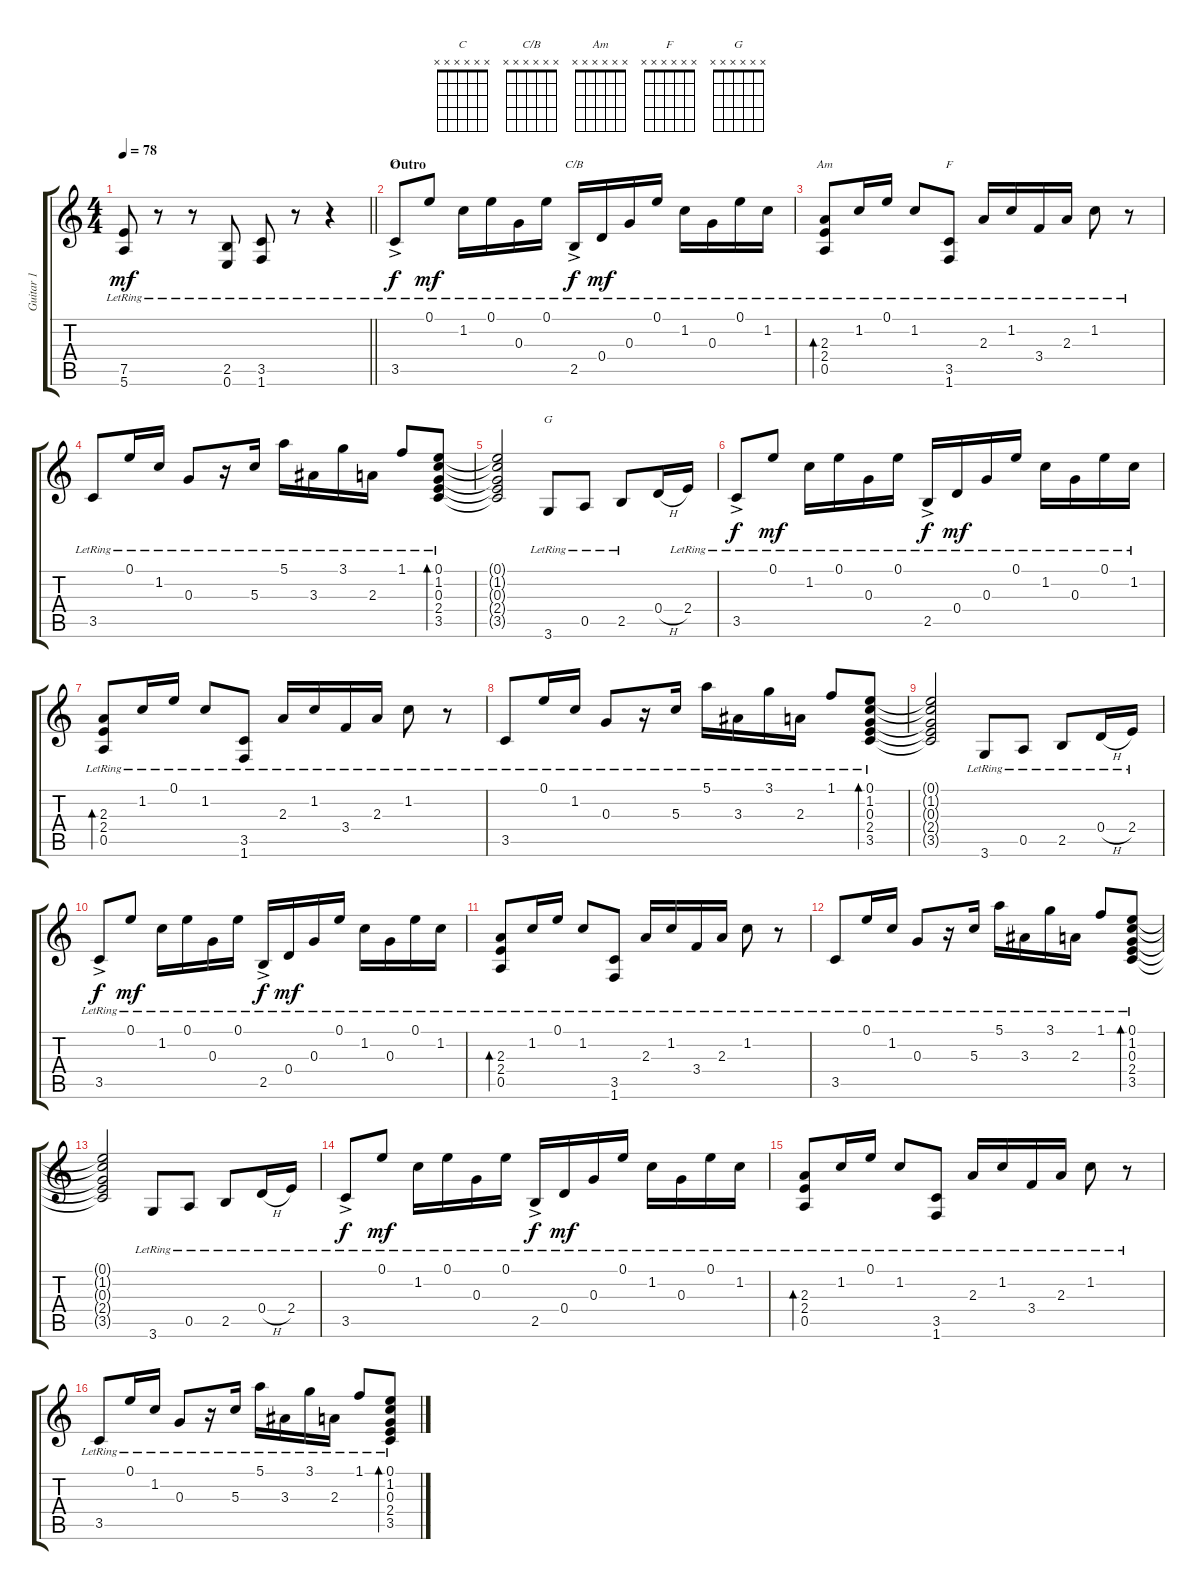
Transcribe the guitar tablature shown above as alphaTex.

\track ("Guitar 1" "Guitar 1") {instrument electricguitarjazz}
\staff {score tabs}
\tuning (E4 B3 G3 D3 A2 E2) {hide}
\chord ("C" x x x x x x)
\chord ("C/B" x x x x x x)
\chord ("Am" x x x x x x)
\chord ("F" x x x x x x)
\chord ("G" x x x x x x)
\ts (4 4)
\tempo 78
\clef g2
\barLineRight lightlight
\ks c
(7.5{lr} 5.6{lr}).8{dy mf} r.8 r.8 (2.5{lr} 0.6{lr}).8 (3.5{lr} 1.6{lr}).8 r.8 r.4 |
\section ("" "Outro")
3.5{ac lr}.8{ch "C" dy f volume 11} 0.1{lr}.8{dy mf} 1.2{lr}.16 0.1{lr}.16 0.3{lr}.16 0.1{lr}.16 2.5{ac lr}.16{ch "C/B" dy f} 0.4{lr}.16{dy mf} 0.3{lr}.16 0.1{lr}.16 1.2{lr}.16 0.3{lr}.16 0.1{lr}.16 1.2{lr}.16 |
(2.3{lr} 2.4{lr} 0.5{lr}).8{bd 30 ch "Am"} 1.2{lr}.16 0.1{lr}.16 1.2{lr}.8 (3.5{lr} 1.6{lr}).8{ch "F"} 2.3{lr}.16 1.2{lr}.16 3.4{lr}.16 2.3{lr}.16 1.2{lr}.8 r.8 |
3.5{lr}.8 0.1{lr}.16 1.2{lr}.16 0.3{lr}.8 r.16 5.3{lr}.16 5.1{lr}.16 3.3{lr}.16 3.1{lr}.16 2.3{lr}.16 1.1{lr}.8 (0.1{lr} 1.2{lr} 0.3{lr} 2.4{lr} 3.5{lr}).8{bd 30} |
(0.1{t} 1.2{t} 0.3{t} 2.4{t} 3.5{t}).2 3.6{lr}.8{ch "G"} 0.5{lr}.8 2.5{lr}.8 0.4{h}.16 2.4{lr}.16 |
3.5{ac lr}.8{dy f} 0.1{lr}.8{dy mf} 1.2{lr}.16 0.1{lr}.16 0.3{lr}.16 0.1{lr}.16 2.5{ac lr}.16{dy f} 0.4{lr}.16{dy mf} 0.3{lr}.16 0.1{lr}.16 1.2{lr}.16 0.3{lr}.16 0.1{lr}.16 1.2{lr}.16 |
(2.3{lr} 2.4{lr} 0.5{lr}).8{bd 30} 1.2{lr}.16 0.1{lr}.16 1.2{lr}.8 (3.5{lr} 1.6{lr}).8 2.3{lr}.16 1.2{lr}.16 3.4{lr}.16 2.3{lr}.16 1.2{lr}.8 r.8 |
3.5{lr}.8 0.1{lr}.16 1.2{lr}.16 0.3{lr}.8 r.16 5.3{lr}.16 5.1{lr}.16 3.3{lr}.16 3.1{lr}.16 2.3{lr}.16 1.1{lr}.8 (0.1{lr} 1.2{lr} 0.3{lr} 2.4{lr} 3.5{lr}).8{bd 30} |
(0.1{t} 1.2{t} 0.3{t} 2.4{t} 3.5{t}).2 3.6{lr}.8 0.5{lr}.8 2.5{lr}.8 0.4{h lr}.16 2.4{lr}.16 |
3.5{ac lr}.8{dy f} 0.1{lr}.8{dy mf} 1.2{lr}.16 0.1{lr}.16 0.3{lr}.16 0.1{lr}.16 2.5{ac lr}.16{dy f} 0.4{lr}.16{dy mf} 0.3{lr}.16 0.1{lr}.16 1.2{lr}.16 0.3{lr}.16 0.1{lr}.16 1.2{lr}.16 |
(2.3{lr} 2.4{lr} 0.5{lr}).8{bd 30} 1.2{lr}.16 0.1{lr}.16 1.2{lr}.8 (3.5{lr} 1.6{lr}).8 2.3{lr}.16 1.2{lr}.16 3.4{lr}.16 2.3{lr}.16 1.2{lr}.8 r.8 |
3.5{lr}.8 0.1{lr}.16 1.2{lr}.16 0.3{lr}.8 r.16 5.3{lr}.16 5.1{lr}.16 3.3{lr}.16 3.1{lr}.16 2.3{lr}.16 1.1{lr}.8 (0.1{lr} 1.2{lr} 0.3{lr} 2.4{lr} 3.5{lr}).8{bd 30} |
(0.1{t} 1.2{t} 0.3{t} 2.4{t} 3.5{t}).2 3.6{lr}.8 0.5{lr}.8 2.5{lr}.8 0.4{h lr}.16 2.4{lr}.16 |
3.5{ac lr}.8{dy f} 0.1{lr}.8{dy mf} 1.2{lr}.16 0.1{lr}.16 0.3{lr}.16 0.1{lr}.16 2.5{ac lr}.16{dy f} 0.4{lr}.16{dy mf} 0.3{lr}.16 0.1{lr}.16 1.2{lr}.16 0.3{lr}.16 0.1{lr}.16 1.2{lr}.16 |
(2.3{lr} 2.4{lr} 0.5{lr}).8{bd 30} 1.2{lr}.16 0.1{lr}.16 1.2{lr}.8 (3.5{lr} 1.6{lr}).8 2.3{lr}.16 1.2{lr}.16 3.4{lr}.16 2.3{lr}.16 1.2{lr}.8 r.8 |
3.5{lr}.8 0.1{lr}.16 1.2{lr}.16 0.3{lr}.8 r.16 5.3{lr}.16 5.1{lr}.16 3.3{lr}.16 3.1{lr}.16 2.3{lr}.16 1.1{lr}.8 (0.1{lr} 1.2{lr} 0.3{lr} 2.4{lr} 3.5{lr}).8{bd 30}
